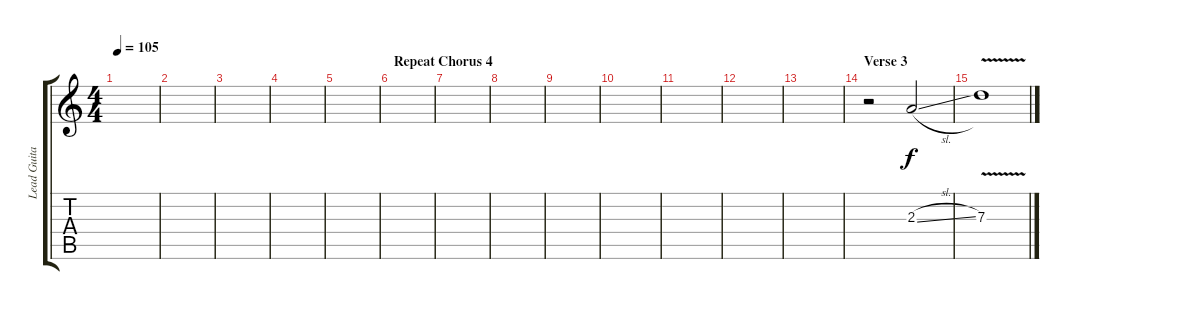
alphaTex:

\track ("Lead Guitar/Solo" "Lead Guita") {instrument distortionguitar}
\staff {score tabs}
\tuning (E4 B3 G3 D3 A2 E2) {hide}
\ts (4 4)
\tempo 105
\clef g2
\ks c
|
|
|
|
|
\section ("" "Repeat Chorus 4")
|
|
|
|
|
|
|
|
\section ("" "Verse 3")
r.2 2.3{sl}.2 |
7.3{v}.1
